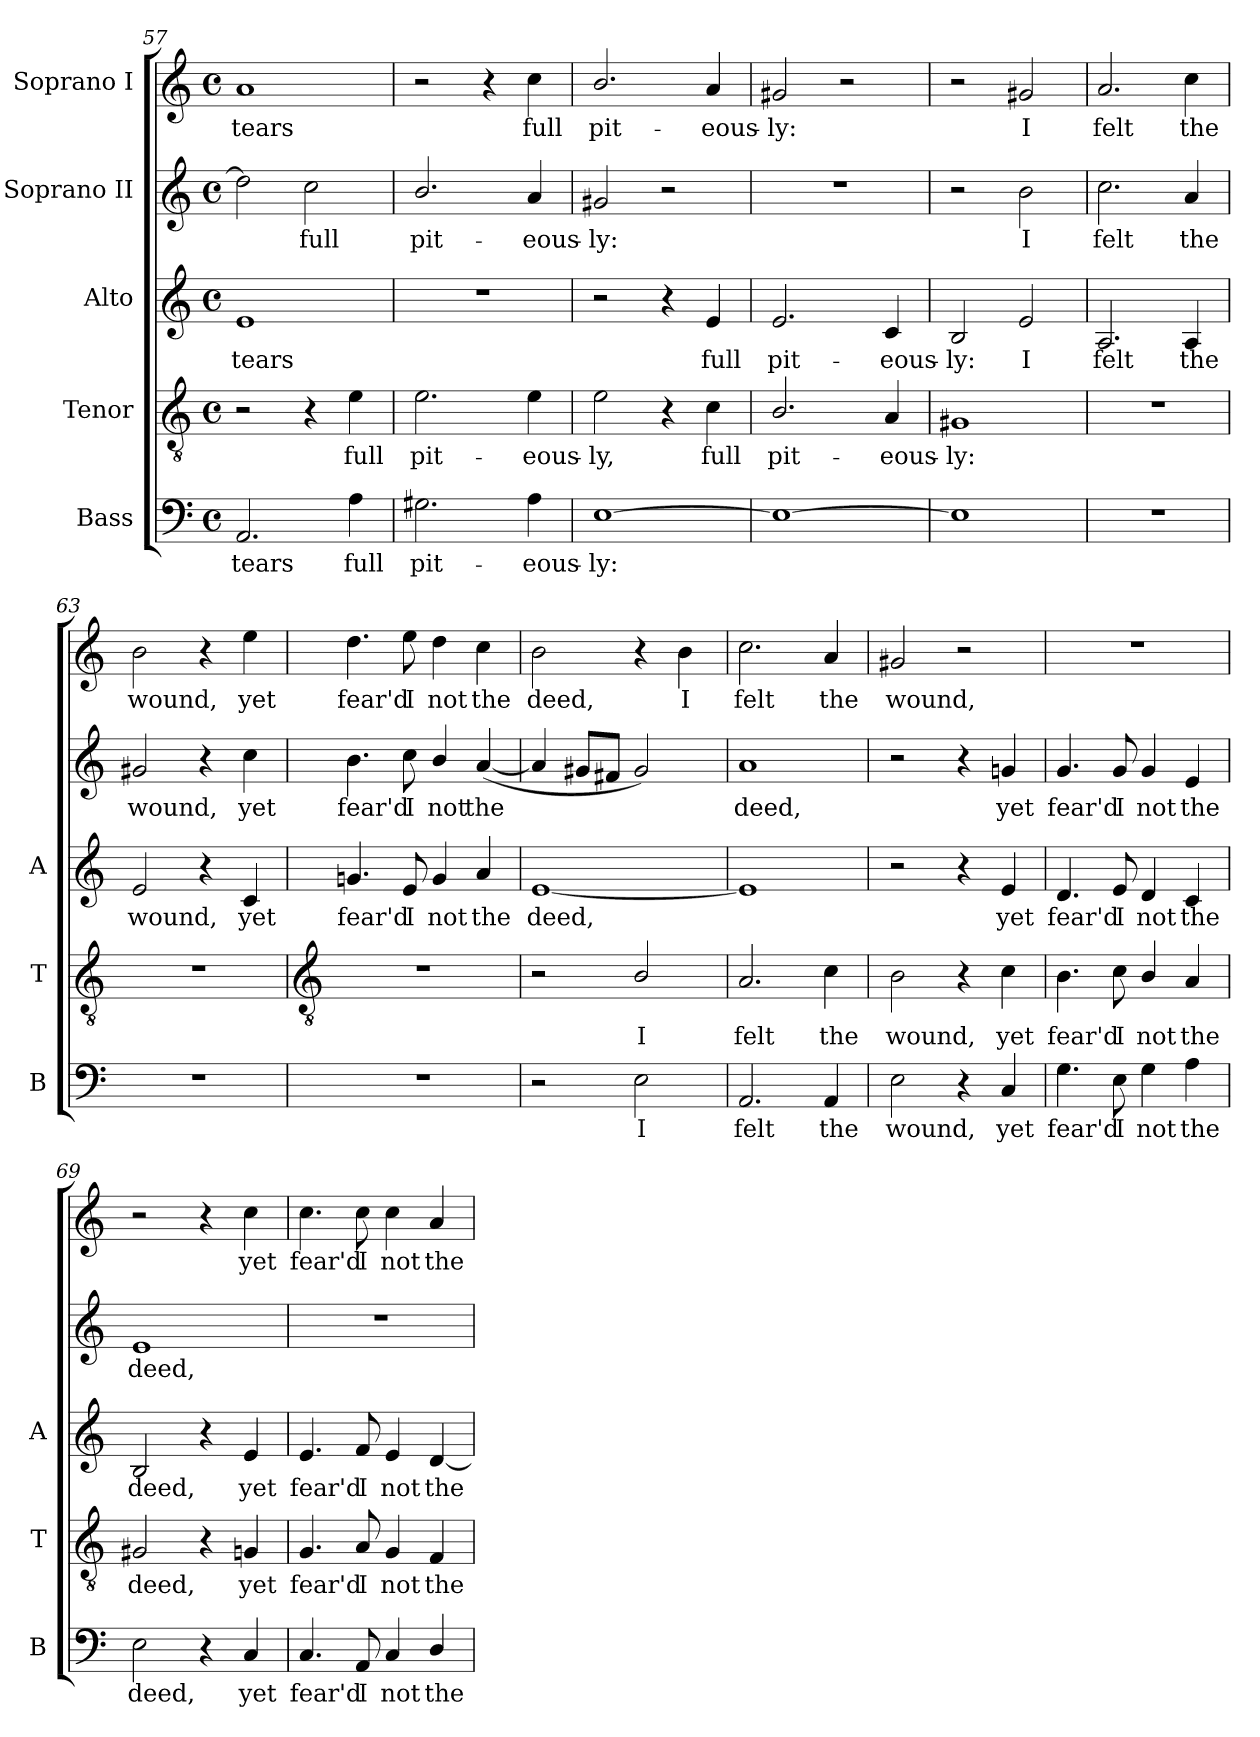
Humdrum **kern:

**kern	**text	**kern	**text	**kern	**text	**kern	**text	**kern	**text
*part5	*part5	*part4	*part4	*part3	*part3	*part2	*part2	*part1	*part1
*staff5	*staff5	*staff4	*staff4	*staff3	*staff3	*staff2	*staff2	*staff1	*staff1
*I"Bass	*	*I"Tenor	*	*I"Alto	*	*I"Soprano II	*	*I"Soprano I	*
*I'B	*	*I'T	*	*I'A	*	*	*	*	*
*clefF4	*	*clefGv2	*	*clefG2	*	*clefG2	*	*clefG2	*
*k[]	*	*k[]	*	*k[]	*	*k[]	*	*k[]	*
*C:	*	*C:	*	*C:	*	*C:	*	*C:	*
*M4/4	*	*M4/4	*	*M4/4	*	*M4/4	*	*M4/4	*
*met(c)	*	*met(c)	*	*met(c)	*	*met(c)	*	*met(c)	*
=57	=57	=57	=57	=57	=57	=57	=57	=57	=57
!	!LO:LY:b	!	!	!	!LO:LY:b	!	!	!	!LO:LY:b
2.AA	tears	2r	.	1e	tears	2dd]	.	1a	tears
!	!	!	!	!	!	!	!LO:LY:b	!	!
.	.	4r	.	.	.	2cc	full	.	.
!	!LO:LY:b	!	!LO:LY:b	!	!	!	!	!	!
4A	full	4e	full	.	.	.	.	.	.
=58	=58	=58	=58	=58	=58	=58	=58	=58	=58
!	!LO:LY:b	!	!LO:LY:b	!	!	!	!LO:LY:b	!	!
2.G#X	pit-	2.e	pit-	1r	.	2.b/	pit-	2r	.
.	.	.	.	.	.	.	.	4r	.
!	!LO:LY:b	!	!LO:LY:b	!	!	!	!LO:LY:b	!	!LO:LY:b
4A	-eous-	4e	-eous-	.	.	4a	-eous-	4cc	full
=59	=59	=59	=59	=59	=59	=59	=59	=59	=59
!	!LO:LY:b	!	!LO:LY:b	!	!	!	!LO:LY:b	!	!LO:LY:b
[1E	-ly:	2e	-ly,	2r	.	2g#X	-ly:	2.b/	pit-
.	.	4r	.	4r	.	2r	.	.	.
!	!	!	!LO:LY:b	!	!LO:LY:b	!	!	!	!LO:LY:b
.	.	4c	full	4e	full	.	.	4a	-eous-
=60	=60	=60	=60	=60	=60	=60	=60	=60	=60
!	!	!	!LO:LY:b	!	!LO:LY:b	!	!	!	!LO:LY:b
1E_	.	2.B/	pit-	2.e	pit-	1r	.	2g#X	-ly:
.	.	.	.	.	.	.	.	2r	.
!	!	!	!LO:LY:b	!	!LO:LY:b	!	!	!	!
.	.	4A	-eous-	4c	-eous-	.	.	.	.
=61	=61	=61	=61	=61	=61	=61	=61	=61	=61
!	!	!	!LO:LY:b	!	!LO:LY:b	!	!	!	!
1E]	.	1G#X	-ly:	2B	-ly:	2r	.	2r	.
!	!	!	!	!	!LO:LY:b	!	!LO:LY:b	!	!LO:LY:b
.	.	.	.	2e	I	2b	I	2g#X	I
=62	=62	=62	=62	=62	=62	=62	=62	=62	=62
!	!	!	!	!	!LO:LY:b	!	!LO:LY:b	!	!LO:LY:b
1r	.	1r	.	2.A	felt	2.cc	felt	2.a	felt
!	!	!	!	!	!LO:LY:b	!	!LO:LY:b	!	!LO:LY:b
.	.	.	.	4A	the	4a	the	4cc	the
=63	=63	=63	=63	=63	=63	=63	=63	=63	=63
!	!	!	!	!	!LO:LY:b	!	!LO:LY:b	!	!LO:LY:b
1r	.	1r	.	2e	wound,	2g#X	wound,	2b	wound,
.	.	.	.	4r	.	4r	.	4r	.
!	!	!	!	!	!LO:LY:b	!	!LO:LY:b	!	!LO:LY:b
.	.	.	.	4c	yet	4cc	yet	4ee	yet
!!LO:LB:g=z
=64	=64	=64	=64	=64	=64	=64	=64	=64	=64
*	*	*clefGv2	*	*	*	*	*	*	*
!	!	!	!	!	!LO:LY:b	!	!LO:LY:b	!	!LO:LY:b
1r	.	1r	.	4.gn	fear'd	4.b	fear'd	4.dd	fear'd
!	!	!	!	!	!LO:LY:b	!	!LO:LY:b	!	!LO:LY:b
.	.	.	.	8e	I	8cc	I	8ee	I
!	!	!	!	!	!LO:LY:b	!	!LO:LY:b	!	!LO:LY:b
.	.	.	.	4g	not	4b/	not	4dd	not
!	!	!	!	!	!LO:LY:b	!	!LO:LY:b	!	!LO:LY:b
.	.	.	.	4a	the	(<[4a	the	4cc	the
=65	=65	=65	=65	=65	=65	=65	=65	=65	=65
!	!	!	!	!	!LO:LY:b	!	!	!	!LO:LY:b
2r	.	2r	.	[1e	deed,	4a]	.	2b	deed,
.	.	.	.	.	.	8g#XL	.	.	.
.	.	.	.	.	.	8f#XJ	.	.	.
!	!LO:LY:b	!	!LO:LY:b	!	!	!	!	!	!
2E	I	2B/	I	.	.	2g#)	.	4r	.
!	!	!	!	!	!	!	!	!	!LO:LY:b
.	.	.	.	.	.	.	.	4b	I
=66	=66	=66	=66	=66	=66	=66	=66	=66	=66
!	!LO:LY:b	!	!LO:LY:b	!	!	!	!LO:LY:b	!	!LO:LY:b
2.AA	felt	2.A	felt	1e]	.	1a	deed,	2.cc	felt
!	!LO:LY:b	!	!LO:LY:b	!	!	!	!	!	!LO:LY:b
4AA	the	4c	the	.	.	.	.	4a	the
=67	=67	=67	=67	=67	=67	=67	=67	=67	=67
!	!LO:LY:b	!	!LO:LY:b	!	!	!	!	!	!LO:LY:b
2E	wound,	2B	wound,	2r	.	2r	.	2g#X	wound,
4r	.	4r	.	4r	.	4r	.	2r	.
!	!LO:LY:b	!	!LO:LY:b	!	!LO:LY:b	!	!LO:LY:b	!	!
4C	yet	4c	yet	4e	yet	4gn	yet	.	.
=68	=68	=68	=68	=68	=68	=68	=68	=68	=68
!	!LO:LY:b	!	!LO:LY:b	!	!LO:LY:b	!	!LO:LY:b	!	!
4.G	fear'd	4.B	fear'd	4.d	fear'd	4.g	fear'd	1r	.
!	!LO:LY:b	!	!LO:LY:b	!	!LO:LY:b	!	!LO:LY:b	!	!
8E	I	8c	I	8e	I	8g	I	.	.
!	!LO:LY:b	!	!LO:LY:b	!	!LO:LY:b	!	!LO:LY:b	!	!
4G	not	4B/	not	4d	not	4g	not	.	.
!	!LO:LY:b	!	!LO:LY:b	!	!LO:LY:b	!	!LO:LY:b	!	!
4A	the	4A	the	4c	the	4e	the	.	.
=69	=69	=69	=69	=69	=69	=69	=69	=69	=69
!	!LO:LY:b	!	!LO:LY:b	!	!LO:LY:b	!	!LO:LY:b	!	!
2E	deed,	2G#X	deed,	2B	deed,	1e	deed,	2r	.
4r	.	4r	.	4r	.	.	.	4r	.
!	!LO:LY:b	!	!LO:LY:b	!	!LO:LY:b	!	!	!	!LO:LY:b
4C	yet	4Gn	yet	4e	yet	.	.	4cc	yet
=70	=70	=70	=70	=70	=70	=70	=70	=70	=70
!	!LO:LY:b	!	!LO:LY:b	!	!LO:LY:b	!	!	!	!LO:LY:b
4.C	fear'd	4.G	fear'd	4.e	fear'd	1r	.	4.cc	fear'd
!	!LO:LY:b	!	!LO:LY:b	!	!LO:LY:b	!	!	!	!LO:LY:b
8AA	I	8A	I	8f	I	.	.	8cc	I
!	!LO:LY:b	!	!LO:LY:b	!	!LO:LY:b	!	!	!	!LO:LY:b
4C	not	4G	not	4e	not	.	.	4cc	not
!	!LO:LY:b	!	!LO:LY:b	!	!LO:LY:b	!	!	!	!LO:LY:b
4D/	the	4F	the	[4d	the	.	.	4a	the
=	=	=	=	=	=	=	=	=	=
*-	*-	*-	*-	*-	*-	*-	*-	*-	*-
